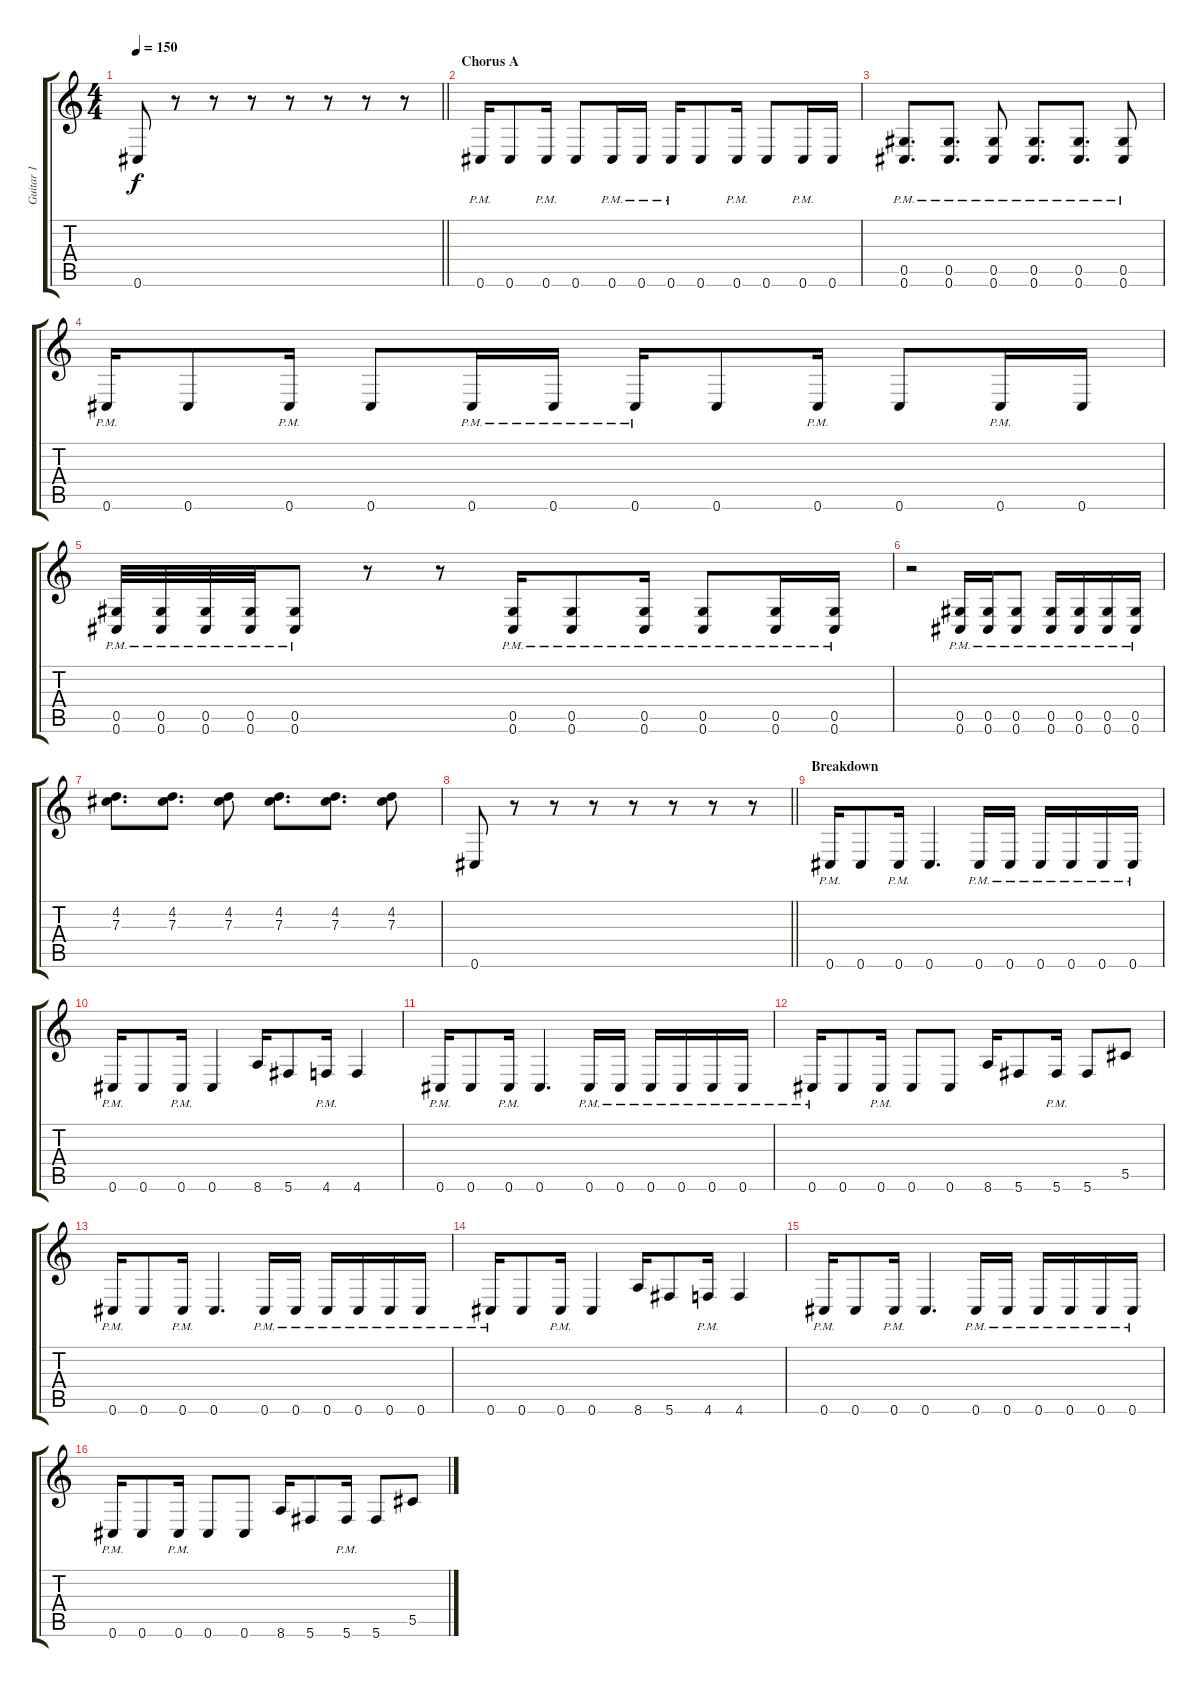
\track ("Guitar 1" "Guitar 1") {instrument distortionguitar}
\staff {score tabs}
\tuning (Eb4 Bb3 Gb3 Db3 Ab2 Db2) {hide}
\ts (4 4)
\tempo 150
\clef g2
\barLineRight lightlight
\ks c
0.6.8{dy f} r.8 r.8 r.8 r.8 r.8 r.8 r.8 |
\section ("" "Chorus A")
0.6{pm}.16 0.6.8 0.6{pm}.16 0.6.8 0.6{pm}.16 0.6{pm}.16 0.6{pm}.16 0.6.8 0.6{pm}.16 0.6.8 0.6{pm}.16 0.6.16 |
(0.5{pm} 0.6{pm}).8{d} (0.5{pm} 0.6{pm}).8{d} (0.5{pm} 0.6{pm}).8 (0.5{pm} 0.6{pm}).8{d} (0.5{pm} 0.6{pm}).8{d} (0.5{pm} 0.6{pm}).8 |
0.6{pm}.16 0.6.8 0.6{pm}.16 0.6.8 0.6{pm}.16 0.6{pm}.16 0.6{pm}.16 0.6.8 0.6{pm}.16 0.6.8 0.6{pm}.16 0.6.16 |
(0.5{pm} 0.6{pm}).32 (0.5{pm} 0.6{pm}).32 (0.5{pm} 0.6{pm}).32 (0.5{pm} 0.6{pm}).32 (0.5{pm} 0.6{pm}).8 r.8 r.8 (0.5{pm} 0.6{pm}).16 (0.5{pm} 0.6{pm}).8 (0.5{pm} 0.6{pm}).16 (0.5{pm} 0.6{pm}).8 (0.5{pm} 0.6{pm}).16 (0.5{pm} 0.6{pm}).16 |
r.2 (0.5{pm} 0.6{pm}).16 (0.5{pm} 0.6{pm}).16 (0.5{pm} 0.6{pm}).8 (0.5{pm} 0.6{pm}).16 (0.5{pm} 0.6{pm}).16 (0.5{pm} 0.6{pm}).16 (0.5{pm} 0.6{pm}).16 |
(4.2 7.3).8{d} (4.2 7.3).8{d} (4.2 7.3).8 (4.2 7.3).8{d} (4.2 7.3).8{d} (4.2 7.3).8 |
\barLineRight lightlight
0.6.8 r.8 r.8 r.8 r.8 r.8 r.8 r.8 |
\section ("" "Breakdown")
0.6{pm}.16 0.6.8 0.6{pm}.16 0.6.4{d} 0.6{pm}.16 0.6{pm}.16 0.6{pm}.16 0.6{pm}.16 0.6{pm}.16 0.6{pm}.16 |
0.6{pm}.16 0.6.8 0.6{pm}.16 0.6.4 8.6.16 5.6.8 4.6{pm}.16 4.6.4 |
0.6{pm}.16 0.6.8 0.6{pm}.16 0.6.4{d} 0.6{pm}.16 0.6{pm}.16 0.6{pm}.16 0.6{pm}.16 0.6{pm}.16 0.6{pm}.16 |
0.6{pm}.16 0.6.8 0.6{pm}.16 0.6.8 0.6.8 8.6.16 5.6.8 5.6{pm}.16 5.6.8 5.5.8 |
0.6{pm}.16 0.6.8 0.6{pm}.16 0.6.4{d} 0.6{pm}.16 0.6{pm}.16 0.6{pm}.16 0.6{pm}.16 0.6{pm}.16 0.6{pm}.16 |
0.6{pm}.16 0.6.8 0.6{pm}.16 0.6.4 8.6.16 5.6.8 4.6{pm}.16 4.6.4 |
0.6{pm}.16 0.6.8 0.6{pm}.16 0.6.4{d} 0.6{pm}.16 0.6{pm}.16 0.6{pm}.16 0.6{pm}.16 0.6{pm}.16 0.6{pm}.16 |
0.6{pm}.16 0.6.8 0.6{pm}.16 0.6.8 0.6.8 8.6.16 5.6.8 5.6{pm}.16 5.6.8 5.5.8
